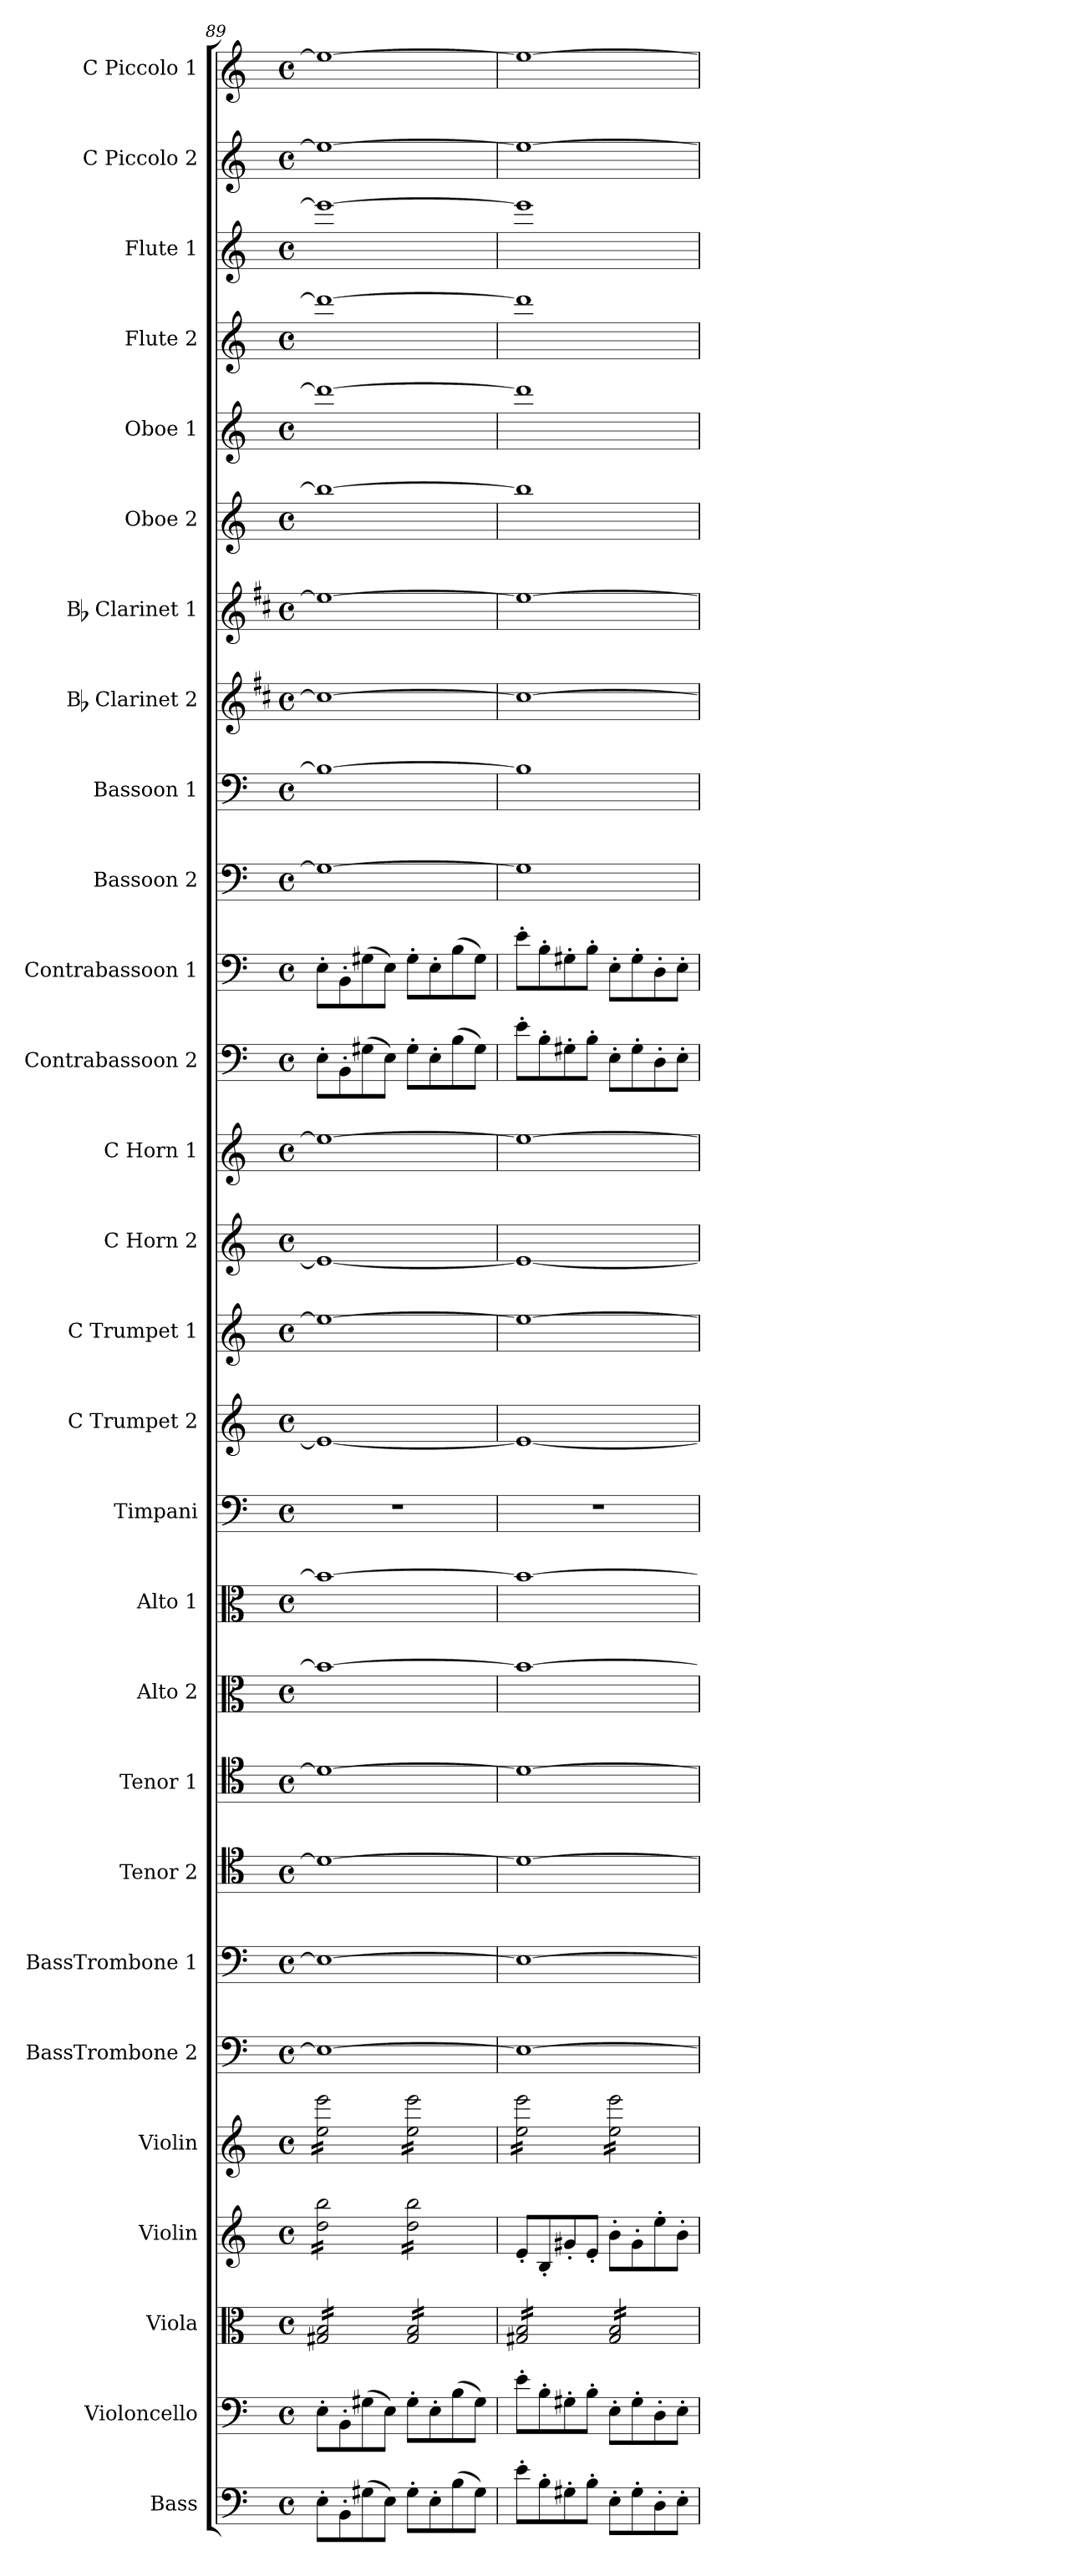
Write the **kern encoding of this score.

**kern	**kern	**kern	**kern	**kern	**kern	**kern	**kern	**kern	**kern	**kern	**kern	**kern	**kern	**kern	**kern	**kern	**kern	**kern	**kern	**kern	**kern	**kern	**kern	**kern	**kern	**kern	**kern
*part28	*part27	*part26	*part25	*part24	*part23	*part22	*part21	*part20	*part19	*part18	*part17	*part16	*part15	*part14	*part13	*part12	*part11	*part10	*part9	*part8	*part7	*part6	*part5	*part4	*part3	*part2	*part1
*staff28	*staff27	*staff26	*staff25	*staff24	*staff23	*staff22	*staff21	*staff20	*staff19	*staff18	*staff17	*staff16	*staff15	*staff14	*staff13	*staff12	*staff11	*staff10	*staff9	*staff8	*staff7	*staff6	*staff5	*staff4	*staff3	*staff2	*staff1
*I"Bass	*I"Violoncello	*I"Viola	*I"Violin	*I"Violin	*I"BassTrombone 2	*I"BassTrombone 1	*I"Tenor 2	*I"Tenor 1	*I"Alto 2	*I"Alto 1	*I"Timpani	*I"C Trumpet 2	*I"C Trumpet 1	*I"C Horn 2	*I"C Horn 1	*I"Contrabassoon 2	*I"Contrabassoon 1	*I"Bassoon 2	*I"Bassoon 1	*I"Bb Clarinet 2	*I"Bb Clarinet 1	*I"Oboe 2	*I"Oboe 1	*I"Flute 2	*I"Flute 1	*I"C Piccolo 2	*I"C Piccolo 1
*I'B	*I'Vc	*I'Vla	*I'Vln	*I'Vln	*I'BTrb 2	*I'BTrb 1	*I'T 2	*I'T 1	*I'A 2	*I'A 1	*I'Timp	*I'Tpt 2	*I'Tpt 1	*I'Hn 2	*I'Hn 1	*I'C Bsn 2	*I'C Bsn 1	*I'Bsn 2	*I'Bsn 1	*I'Cl 2	*I'Cl 1	*I'Ob 2	*I'Ob 1	*I'Fl 2	*I'Fl 1	*I'Picc 2	*I'Picc 1
!!LO:PB:g=z
*clefF4	*clefF4	*clefC3	*clefG2	*clefG2	*clefF4	*clefF4	*clefC4	*clefC4	*clefC3	*clefC3	*clefF4	*clefG2	*clefG2	*clefG2	*clefG2	*clefF4	*clefF4	*clefF4	*clefF4	*clefG2	*clefG2	*clefG2	*clefG2	*clefG2	*clefG2	*clefG2	*clefG2
*ITrd7c12	*	*	*	*	*	*	*	*	*	*	*	*	*	*ITrd7c12	*ITrd7c12	*ITrd7c12	*ITrd7c12	*	*	*ITrd1c2	*ITrd1c2	*	*	*	*	*ITrd-7c-12	*ITrd-7c-12
*k[]	*k[]	*k[]	*k[]	*k[]	*k[]	*k[]	*k[]	*k[]	*k[]	*k[]	*k[]	*k[]	*k[]	*k[]	*k[]	*k[]	*k[]	*k[]	*k[]	*k[]	*k[]	*k[]	*k[]	*k[]	*k[]	*k[]	*k[]
*M4/4	*M4/4	*M4/4	*M4/4	*M4/4	*M4/4	*M4/4	*M4/4	*M4/4	*M4/4	*M4/4	*M4/4	*M4/4	*M4/4	*M4/4	*M4/4	*M4/4	*M4/4	*M4/4	*M4/4	*M4/4	*M4/4	*M4/4	*M4/4	*M4/4	*M4/4	*M4/4	*M4/4
*met(c)	*met(c)	*met(c)	*met(c)	*met(c)	*met(c)	*met(c)	*met(c)	*met(c)	*met(c)	*met(c)	*met(c)	*met(c)	*met(c)	*met(c)	*met(c)	*met(c)	*met(c)	*met(c)	*met(c)	*met(c)	*met(c)	*met(c)	*met(c)	*met(c)	*met(c)	*met(c)	*met(c)
=89	=89	=89	=89	=89	=89	=89	=89	=89	=89	=89	=89	=89	=89	=89	=89	=89	=89	=89	=89	=89	=89	=89	=89	=89	=89	=89	=89
*	*	*tremolo	*	*	*	*	*	*	*	*	*	*	*	*	*	*	*	*	*	*	*	*	*	*	*	*	*
*	*	*	*tremolo	*	*	*	*	*	*	*	*	*	*	*	*	*	*	*	*	*	*	*	*	*	*	*	*
*	*	*	*	*tremolo	*	*	*	*	*	*	*	*	*	*	*	*	*	*	*	*	*	*	*	*	*	*	*
8EE'L	8E'L	16G#X/ 16B/LL	16dd\ 16bb\LL	16ee\ 16eee\LL	1E_	1E_	1d_	1d_	1b_	1b_	1r	1e_	1ee_	1E_	1e_	8EE'L	8EE'L	1G#_	1B_	1b_	1dd_	1bb_	1ddd_	1ddd_	1eee_	1eee_	1eee_
.	.	16G#X/ 16B/	16dd\ 16bb\	16ee\ 16eee\	.	.	.	.	.	.	.	.	.	.	.	.	.	.	.	.	.	.	.	.	.	.	.
8BBB'	8BB'	16G#X/ 16B/	16dd\ 16bb\	16ee\ 16eee\	.	.	.	.	.	.	.	.	.	.	.	8BBB'	8BBB'	.	.	.	.	.	.	.	.	.	.
.	.	16G#X/ 16B/	16dd\ 16bb\	16ee\ 16eee\	.	.	.	.	.	.	.	.	.	.	.	.	.	.	.	.	.	.	.	.	.	.	.
(8GG#X	(8G#X	16G#X/ 16B/	16dd\ 16bb\	16ee\ 16eee\	.	.	.	.	.	.	.	.	.	.	.	(8GG#X	(8GG#X	.	.	.	.	.	.	.	.	.	.
.	.	16G#X/ 16B/	16dd\ 16bb\	16ee\ 16eee\	.	.	.	.	.	.	.	.	.	.	.	.	.	.	.	.	.	.	.	.	.	.	.
8EEJ)	8EJ)	16G#X/ 16B/	16dd\ 16bb\	16ee\ 16eee\	.	.	.	.	.	.	.	.	.	.	.	8EEJ)	8EEJ)	.	.	.	.	.	.	.	.	.	.
.	.	16G#X/ 16B/JJ	16dd\ 16bb\JJ	16ee\ 16eee\JJ	.	.	.	.	.	.	.	.	.	.	.	.	.	.	.	.	.	.	.	.	.	.	.
8GG#'L	8G#'L	16G#/ 16B/LL	16dd\ 16bb\LL	16ee\ 16eee\LL	.	.	.	.	.	.	.	.	.	.	.	8GG#'L	8GG#'L	.	.	.	.	.	.	.	.	.	.
.	.	16G#/ 16B/	16dd\ 16bb\	16ee\ 16eee\	.	.	.	.	.	.	.	.	.	.	.	.	.	.	.	.	.	.	.	.	.	.	.
8EE'	8E'	16G#/ 16B/	16dd\ 16bb\	16ee\ 16eee\	.	.	.	.	.	.	.	.	.	.	.	8EE'	8EE'	.	.	.	.	.	.	.	.	.	.
.	.	16G#/ 16B/	16dd\ 16bb\	16ee\ 16eee\	.	.	.	.	.	.	.	.	.	.	.	.	.	.	.	.	.	.	.	.	.	.	.
(8BB	(8B	16G#/ 16B/	16dd\ 16bb\	16ee\ 16eee\	.	.	.	.	.	.	.	.	.	.	.	(8BB	(8BB	.	.	.	.	.	.	.	.	.	.
.	.	16G#/ 16B/	16dd\ 16bb\	16ee\ 16eee\	.	.	.	.	.	.	.	.	.	.	.	.	.	.	.	.	.	.	.	.	.	.	.
8GG#J)	8G#J)	16G#/ 16B/	16dd\ 16bb\	16ee\ 16eee\	.	.	.	.	.	.	.	.	.	.	.	8GG#J)	8GG#J)	.	.	.	.	.	.	.	.	.	.
.	.	16G#/ 16B/JJ	16dd\ 16bb\JJ	16ee\ 16eee\JJ	.	.	.	.	.	.	.	.	.	.	.	.	.	.	.	.	.	.	.	.	.	.	.
*	*	*	*Xtremolo	*	*	*	*	*	*	*	*	*	*	*	*	*	*	*	*	*	*	*	*	*	*	*	*
=90	=90	=90	=90	=90	=90	=90	=90	=90	=90	=90	=90	=90	=90	=90	=90	=90	=90	=90	=90	=90	=90	=90	=90	=90	=90	=90	=90
8E'L	8e'L	16G#X/ 16B/LL	8e'L	16ee\ 16eee\LL	1E_	1E_	1d_	1d_	1b_	1b_	1r	1e_	1ee_	1E_	1e_	8E'L	8E'L	1G#]	1B]	1b_	1dd_	1bb]	1ddd]	1ddd]	1eee]	1eee_	1eee_
.	.	16G#X/ 16B/	.	16ee\ 16eee\	.	.	.	.	.	.	.	.	.	.	.	.	.	.	.	.	.	.	.	.	.	.	.
8BB'	8B'	16G#X/ 16B/	8B'	16ee\ 16eee\	.	.	.	.	.	.	.	.	.	.	.	8BB'	8BB'	.	.	.	.	.	.	.	.	.	.
.	.	16G#X/ 16B/	.	16ee\ 16eee\	.	.	.	.	.	.	.	.	.	.	.	.	.	.	.	.	.	.	.	.	.	.	.
8GG#X'	8G#X'	16G#X/ 16B/	8g#X'	16ee\ 16eee\	.	.	.	.	.	.	.	.	.	.	.	8GG#X'	8GG#X'	.	.	.	.	.	.	.	.	.	.
.	.	16G#X/ 16B/	.	16ee\ 16eee\	.	.	.	.	.	.	.	.	.	.	.	.	.	.	.	.	.	.	.	.	.	.	.
8BB'J	8B'J	16G#X/ 16B/	8e'J	16ee\ 16eee\	.	.	.	.	.	.	.	.	.	.	.	8BB'J	8BB'J	.	.	.	.	.	.	.	.	.	.
.	.	16G#X/ 16B/JJ	.	16ee\ 16eee\JJ	.	.	.	.	.	.	.	.	.	.	.	.	.	.	.	.	.	.	.	.	.	.	.
8EE'L	8E'L	16G#/ 16B/LL	8b'L	16ee\ 16eee\LL	.	.	.	.	.	.	.	.	.	.	.	8EE'L	8EE'L	.	.	.	.	.	.	.	.	.	.
.	.	16G#/ 16B/	.	16ee\ 16eee\	.	.	.	.	.	.	.	.	.	.	.	.	.	.	.	.	.	.	.	.	.	.	.
8GG#'	8G#'	16G#/ 16B/	8g#'	16ee\ 16eee\	.	.	.	.	.	.	.	.	.	.	.	8GG#'	8GG#'	.	.	.	.	.	.	.	.	.	.
.	.	16G#/ 16B/	.	16ee\ 16eee\	.	.	.	.	.	.	.	.	.	.	.	.	.	.	.	.	.	.	.	.	.	.	.
8DD'	8D'	16G#/ 16B/	8ee'	16ee\ 16eee\	.	.	.	.	.	.	.	.	.	.	.	8DD'	8DD'	.	.	.	.	.	.	.	.	.	.
.	.	16G#/ 16B/	.	16ee\ 16eee\	.	.	.	.	.	.	.	.	.	.	.	.	.	.	.	.	.	.	.	.	.	.	.
8EE'J	8E'J	16G#/ 16B/	8b'J	16ee\ 16eee\	.	.	.	.	.	.	.	.	.	.	.	8EE'J	8EE'J	.	.	.	.	.	.	.	.	.	.
.	.	16G#/ 16B/JJ	.	16ee\ 16eee\JJ	.	.	.	.	.	.	.	.	.	.	.	.	.	.	.	.	.	.	.	.	.	.	.
*	*	*	*	*Xtremolo	*	*	*	*	*	*	*	*	*	*	*	*	*	*	*	*	*	*	*	*	*	*	*
*	*	*Xtremolo	*	*	*	*	*	*	*	*	*	*	*	*	*	*	*	*	*	*	*	*	*	*	*	*	*
=	=	=	=	=	=	=	=	=	=	=	=	=	=	=	=	=	=	=	=	=	=	=	=	=	=	=	=
*-	*-	*-	*-	*-	*-	*-	*-	*-	*-	*-	*-	*-	*-	*-	*-	*-	*-	*-	*-	*-	*-	*-	*-	*-	*-	*-	*-
